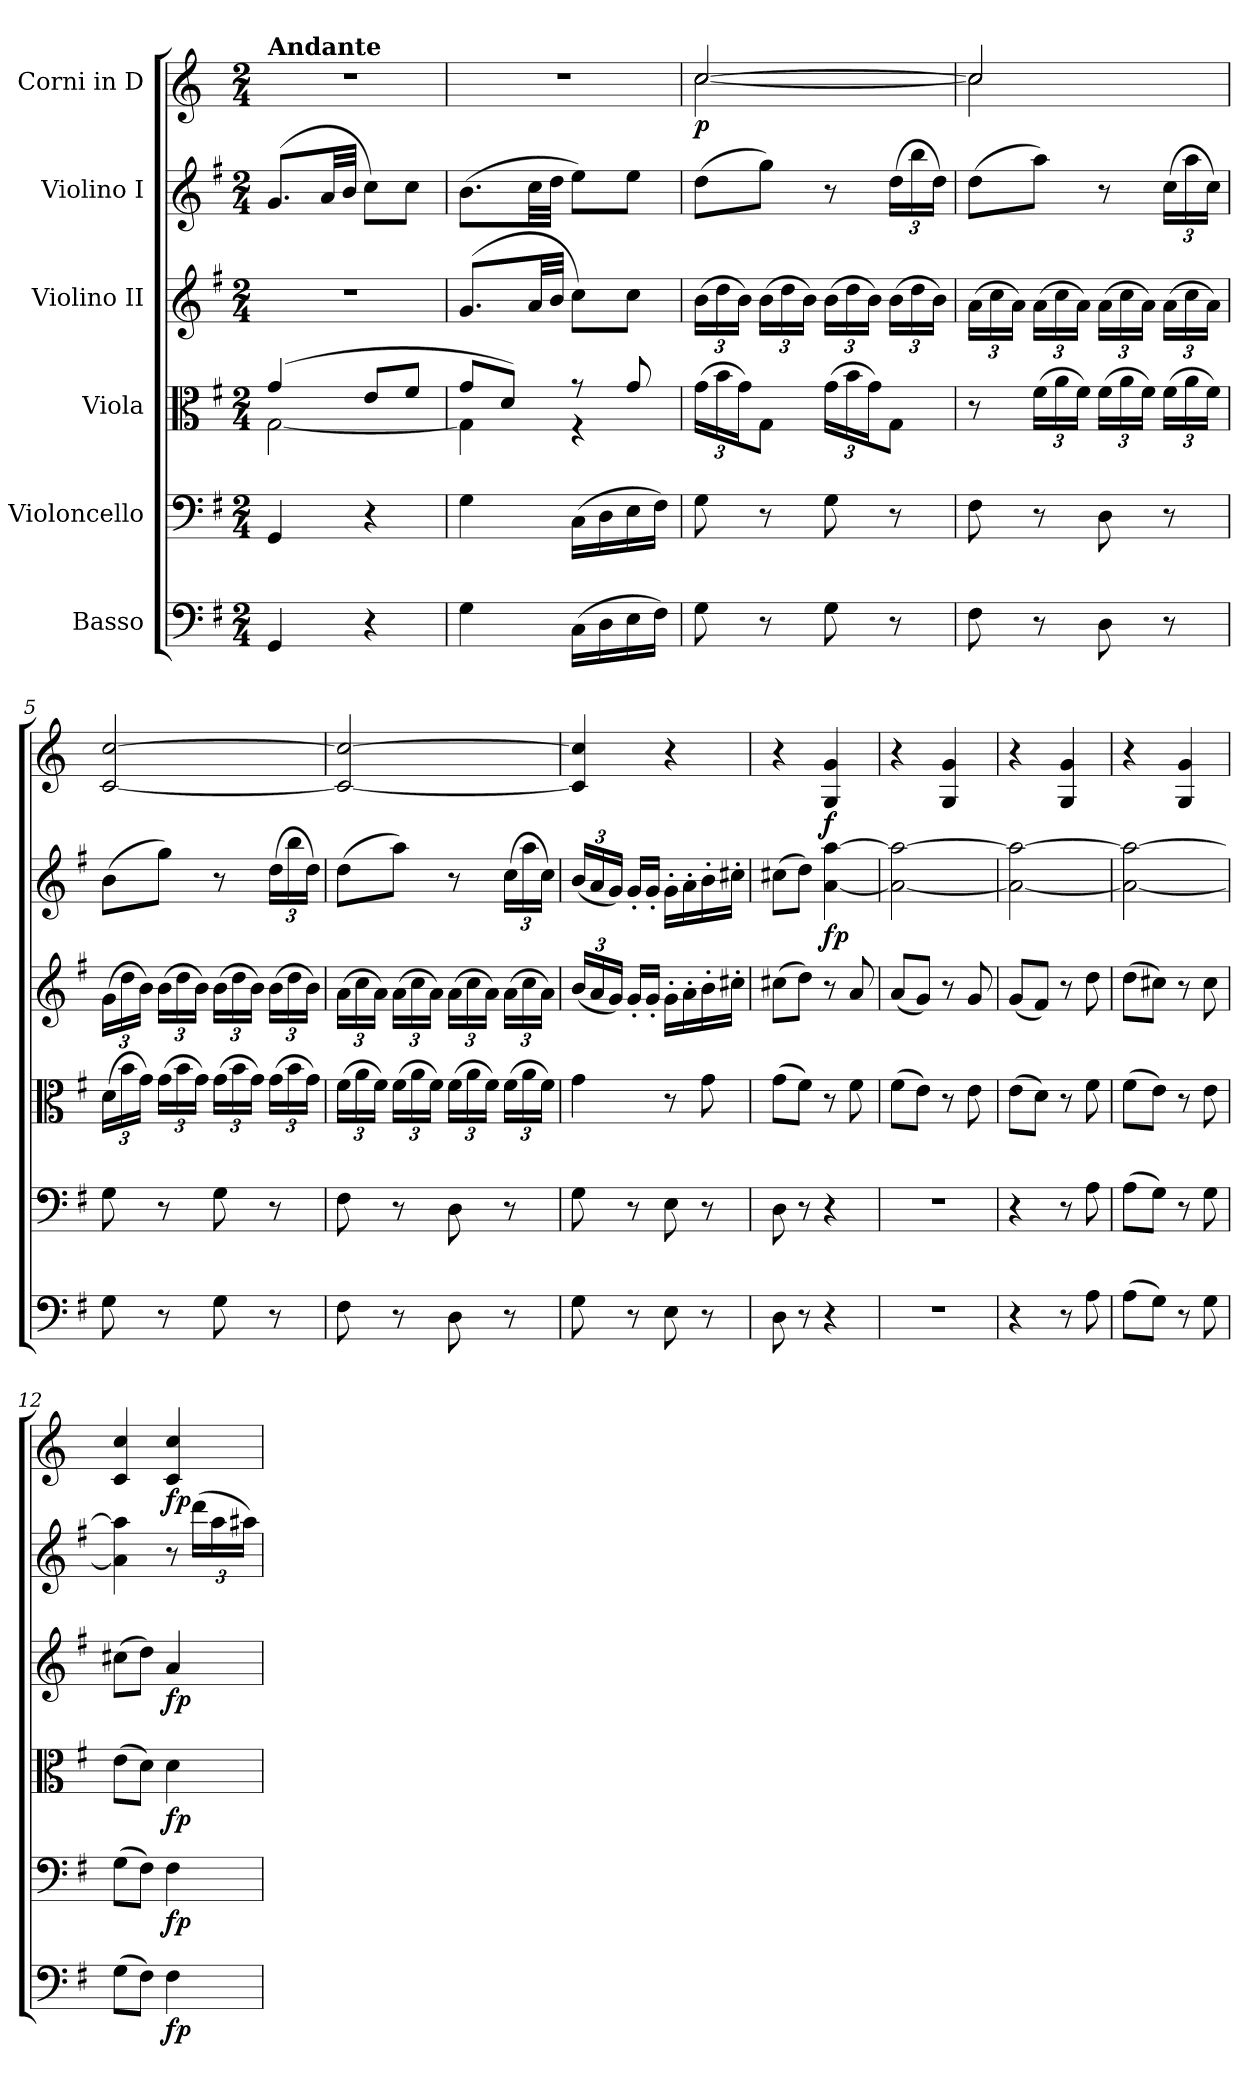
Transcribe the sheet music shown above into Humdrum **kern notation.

**kern	**dynam	**kern	**dynam	**kern	**dynam	**kern	**dynam	**kern	**dynam	**kern	**dynam
*part6	*part6	*part5	*part5	*part4	*part4	*part3	*part3	*part2	*part2	*part1	*part1
*staff6	*staff6	*staff5	*staff5	*staff4	*staff4	*staff3	*staff3	*staff2	*staff2	*staff1	*staff1
*I"Basso	*	*I"Violoncello	*	*I"Viola	*	*I"Violino II	*	*I"Violino I	*	*I"Corni in D	*
*clefF4	*	*clefF4	*	*clefC3	*	*clefG2	*	*clefG2	*	*clefG2	*
*ITrd7c12	*	*	*	*	*	*	*	*	*	*ITrd6c10	*
*k[f#]	*	*k[f#]	*	*k[f#]	*	*k[f#]	*	*k[f#]	*	*k[f#c#]	*
*M2/4	*	*M2/4	*	*M2/4	*	*M2/4	*	*M2/4	*	*M2/4	*
=1	=1	=1	=1	=1	=1	=1	=1	=1	=1	=1	=1
*	*	*	*	*^	*	*	*	*	*	*	*
!	!	!	!	!	!	!	!	!	!	!	!LO:TX:a:B:t=Andante	!
!	!LO:DY:b	!	!	!	!	!	!	!	!	!	!	!
!	!LO:DY:n=1:b	!	!LO:DY:b	!	!	!	!	!	!	!	!	!
!	!	!	!LO:DY:n=1:b	!	!	!LO:DY:b	!	!	!	!	!	!
!	!	!	!	!	!	!LO:DY:n=1:b	!	!	!	!LO:DY:b	!	!
!	!	!	!	!	!	!	!	!	!	!LO:DY:n=1:b	!	!
4GGG/	other-dynamics p	4GG/	other-dynamics p	(>4g/	[2G\	other-dynamics p	2r	.	(<8.g/L	other-dynamics p	2r	.
.	.	.	.	.	.	.	.	.	32a/LL	.	.	.
.	.	.	.	.	.	.	.	.	32b/JJJ	.	.	.
4r	.	4r	.	8e/L	.	.	.	.	8cc\L)	.	.	.
.	.	.	.	8f#/J	.	.	.	.	8cc\J	.	.	.
=2	=2	=2	=2	=2	=2	=2	=2	=2	=2	=2	=2	=2
!	!	!	!	!	!	!	!	!LO:DY:b	!	!	!	!
!	!	!	!	!	!	!	!	!LO:DY:n=1:b	!	!	!	!
4GG\	.	4G\	.	8g/L	4G\]	.	(<8.g/L	other-dynamics p	(>8.b\L	.	2r	.
.	.	.	.	8d/J)	.	.	.	.	.	.	.	.
.	.	.	.	.	.	.	32a/LL	.	32cc\LL	.	.	.
.	.	.	.	.	.	.	32b/JJJ	.	32dd\JJJ	.	.	.
(>16CC\LL	.	(>16C\LL	.	8r	4r	.	8cc\L)	.	8ee\L)	.	.	.
16DD\	.	16D\	.	.	.	.	.	.	.	.	.	.
16EE\	.	16E\	.	8g/	.	.	8cc\J	.	8ee\J	.	.	.
16FF#\JJ)	.	16F#\JJ)	.	.	.	.	.	.	.	.	.	.
*	*	*	*	*v	*v	*	*	*	*	*	*	*
=3	=3	=3	=3	=3	=3	=3	=3	=3	=3	=3	=3
*	*	*	*	*Xbrackettup	*	*Xbrackettup	*	*	*	*	*
*	*	*	*	*	*	*	*	*	*	*^	*
!	!	!	!	!	!	!	!	!	!	!	!	!LO:DY:b
8GG\	.	8G\	.	(>24g\LL	.	(>24b\LL	.	(>8dd\L	.	[2d/	[2d\	p
.	.	.	.	24b\	.	24dd\	.	.	.	.	.	.
.	.	.	.	24g\J)	.	24b\JJ)	.	.	.	.	.	.
8r	.	8r	.	8G\J	.	(>24b\LL	.	8gg\J)	.	.	.	.
.	.	.	.	.	.	24dd\	.	.	.	.	.	.
.	.	.	.	.	.	24b\JJ)	.	.	.	.	.	.
8GG\	.	8G\	.	(>24g\LL	.	(>24b\LL	.	8r	.	.	.	.
.	.	.	.	24b\	.	24dd\	.	.	.	.	.	.
.	.	.	.	24g\J)	.	24b\JJ)	.	.	.	.	.	.
*	*	*	*	*	*	*	*	*Xbrackettup	*	*	*	*
8r	.	8r	.	8G\J	.	(>24b\LL	.	(>24dd\LL	.	.	.	.
.	.	.	.	.	.	24dd\	.	24bb\	.	.	.	.
.	.	.	.	.	.	24b\JJ)	.	24dd\JJ)	.	.	.	.
=4	=4	=4	=4	=4	=4	=4	=4	=4	=4	=4	=4	=4
8FF#\	.	8F#\	.	8r	.	(>24a\LL	.	(>8dd\L	.	2d/]	2d\]	.
.	.	.	.	.	.	24cc\	.	.	.	.	.	.
.	.	.	.	.	.	24a\JJ)	.	.	.	.	.	.
8r	.	8r	.	(>24f#\LL	.	(>24a\LL	.	8aa\J)	.	.	.	.
.	.	.	.	24a\	.	24cc\	.	.	.	.	.	.
.	.	.	.	24f#\JJ)	.	24a\JJ)	.	.	.	.	.	.
8DD\	.	8D\	.	(>24f#\LL	.	(>24a\LL	.	8r	.	.	.	.
.	.	.	.	24a\	.	24cc\	.	.	.	.	.	.
.	.	.	.	24f#\JJ)	.	24a\JJ)	.	.	.	.	.	.
8r	.	8r	.	(>24f#\LL	.	(>24a\LL	.	(>24cc\LL	.	.	.	.
.	.	.	.	24a\	.	24cc\	.	24aa\	.	.	.	.
.	.	.	.	24f#\JJ)	.	24a\JJ)	.	24cc\JJ)	.	.	.	.
*	*	*	*	*	*	*	*	*	*	*v	*v	*
=5	=5	=5	=5	=5	=5	=5	=5	=5	=5	=5	=5
8GG\	.	8G\	.	(>24d\LL	.	(>24g\LL	.	(>8b\L	.	[2D/ [2d/	.
.	.	.	.	24b\	.	24dd\	.	.	.	.	.
.	.	.	.	24g\JJ)	.	24b\JJ)	.	.	.	.	.
8r	.	8r	.	(>24g\LL	.	(>24b\LL	.	8gg\J)	.	.	.
.	.	.	.	24b\	.	24dd\	.	.	.	.	.
.	.	.	.	24g\JJ)	.	24b\JJ)	.	.	.	.	.
8GG\	.	8G\	.	(>24g\LL	.	(>24b\LL	.	8r	.	.	.
.	.	.	.	24b\	.	24dd\	.	.	.	.	.
.	.	.	.	24g\JJ)	.	24b\JJ)	.	.	.	.	.
8r	.	8r	.	(>24g\LL	.	(>24b\LL	.	(>24dd\LL	.	.	.
.	.	.	.	24b\	.	24dd\	.	24bb\	.	.	.
.	.	.	.	24g\JJ)	.	24b\JJ)	.	24dd\JJ)	.	.	.
!!LO:LB:g=z
=6	=6	=6	=6	=6	=6	=6	=6	=6	=6	=6	=6
8FF#\	.	8F#\	.	(>24f#\LL	.	(>24a\LL	.	(>8dd\L	.	2D/_ 2d/_	.
.	.	.	.	24a\	.	24cc\	.	.	.	.	.
.	.	.	.	24f#\JJ)	.	24a\JJ)	.	.	.	.	.
8r	.	8r	.	(>24f#\LL	.	(>24a\LL	.	8aa\J)	.	.	.
.	.	.	.	24a\	.	24cc\	.	.	.	.	.
.	.	.	.	24f#\JJ)	.	24a\JJ)	.	.	.	.	.
8DD\	.	8D\	.	(>24f#\LL	.	(>24a\LL	.	8r	.	.	.
.	.	.	.	24a\	.	24cc\	.	.	.	.	.
.	.	.	.	24f#\JJ)	.	24a\JJ)	.	.	.	.	.
8r	.	8r	.	(>24f#\LL	.	(>24a\LL	.	(>24cc\LL	.	.	.
.	.	.	.	24a\	.	24cc\	.	24aa\	.	.	.
.	.	.	.	24f#\JJ)	.	24a\JJ)	.	24cc\JJ)	.	.	.
=7	=7	=7	=7	=7	=7	=7	=7	=7	=7	=7	=7
8GG\	.	8G\	.	4g\	.	(<24b/LL	.	(<24b/LL	.	4D/] 4d/]	.
.	.	.	.	.	.	24a/	.	24a/	.	.	.
.	.	.	.	.	.	24g/JJ)	.	24g/JJ)	.	.	.
8r	.	8r	.	.	.	16g'/LL	.	16g'/LL	.	.	.
.	.	.	.	.	.	16g'/JJ	.	16g'/JJ	.	.	.
8EE\	.	8E\	.	8r	.	16g'\LL	.	16g'\LL	.	4r	.
.	.	.	.	.	.	16a'\	.	16a'\	.	.	.
8r	.	8r	.	8g\	.	16b'\	.	16b'\	.	.	.
.	.	.	.	.	.	16cc#X'\JJ	.	16cc#X'\JJ	.	.	.
=8	=8	=8	=8	=8	=8	=8	=8	=8	=8	=8	=8
8DD\	.	8D\	.	(>8g\L	.	(>8cc#X\L	.	(>8cc#X\L	.	4r	.
8r	.	8r	.	8f#\J)	.	8dd\J)	.	8dd\J)	.	.	.
!	!	!	!	!	!	!	!	!	!LO:DY:b	!	!LO:DY:b
4r	.	4r	.	8r	.	8r	.	[4a\ [4aa\	fp	4AA/ 4A/	f
.	.	.	.	8f#\	.	8a/	.	.	.	.	.
=9	=9	=9	=9	=9	=9	=9	=9	=9	=9	=9	=9
2r	.	2r	.	(>8f#\L	.	(<8a/L	.	2a\_ 2aa\_	.	4r	.
.	.	.	.	8e\J)	.	8g/J)	.	.	.	.	.
.	.	.	.	8r	.	8r	.	.	.	4AA/ 4A/	.
.	.	.	.	8e\	.	8g/	.	.	.	.	.
=10	=10	=10	=10	=10	=10	=10	=10	=10	=10	=10	=10
4r	.	4r	.	(>8e\L	.	(<8g/L	.	2a\_ 2aa\_	.	4r	.
.	.	.	.	8d\J)	.	8f#/J)	.	.	.	.	.
8r	.	8r	.	8r	.	8r	.	.	.	4AA/ 4A/	.
8AA\	.	8A\	.	8f#\	.	8dd\	.	.	.	.	.
=11	=11	=11	=11	=11	=11	=11	=11	=11	=11	=11	=11
(>8AA\L	.	(>8A\L	.	(>8f#\L	.	(>8dd\L	.	2a\_ 2aa\_	.	4r	.
8GG\J)	.	8G\J)	.	8e\J)	.	8cc#X\J)	.	.	.	.	.
8r	.	8r	.	8r	.	8r	.	.	.	4AA/ 4A/	.
8GG\	.	8G\	.	8e\	.	8cc#\	.	.	.	.	.
=12	=12	=12	=12	=12	=12	=12	=12	=12	=12	=12	=12
(>8GG\L	.	(>8G\L	.	(>8e\L	.	(>8cc#X\L	.	4a\] 4aa\]	.	4D/ 4d/	.
8FF#\J)	.	8F#\J)	.	8d\J)	.	8dd\J)	.	.	.	.	.
!	!LO:DY:b	!	!LO:DY:b	!	!LO:DY:b	!	!LO:DY:b	!	!	!	!LO:DY:b
4FF#\	fp	4F#\	fp	4d\	fp	4a/	fp	8r	.	4D/ 4d/	fp
.	.	.	.	.	.	.	.	(>24ddd\LL	.	.	.
.	.	.	.	.	.	.	.	24aa\	.	.	.
.	.	.	.	.	.	.	.	24aa#X\JJ)	.	.	.
=	=	=	=	=	=	=	=	=	=	=	=
*-	*-	*-	*-	*-	*-	*-	*-	*-	*-	*-	*-
